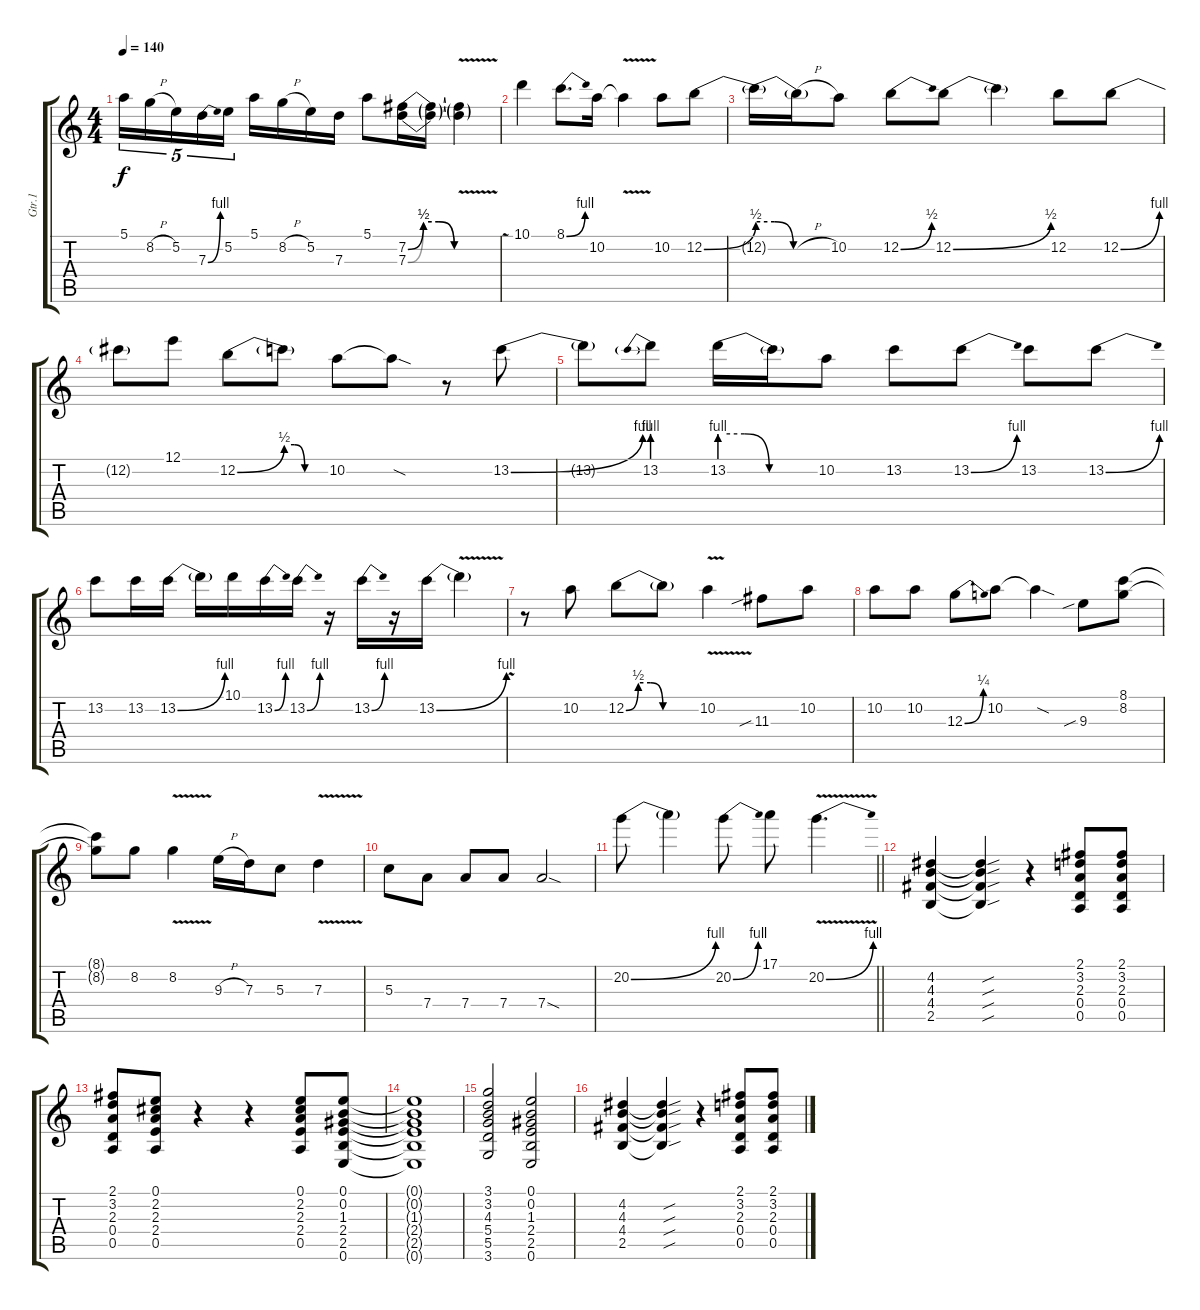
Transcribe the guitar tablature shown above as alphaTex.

\track ("Gtr.1" "Gtr.1") {instrument overdrivenguitar}
\staff {score tabs}
\tuning (E4 B3 G3 D3 A2 E2) {hide}
\ts (4 4)
\tempo 140
\clef g2
\ks c
5.1.16{tu (5 4) dy f} 8.2{h}.16{tu (5 4)} 5.2.16{tu (5 4)} 7.3{be (bend 0 0 60 4)}.16{tu (5 4)} 5.2.16{tu (5 4)} 5.1.16 8.2{h}.16 5.2.16 7.3.16 5.1.8 (7.2{be (custom 0 0 10 2 20 2 30 0 60 0)} 7.3{be (custom 0 0 10 2 20 2 30 0 60 0)}).16 (7.2{t} 7.3{t}).16 (7.2{v t} 7.3{v t}).4 |
10.1.4 8.1{be (bend 0 0 60 4)}.8{d} 10.2.16 10.2{v t}.4 10.2.8 12.2{be (bend 0 0 60 2)}.8 |
12.2{be (custom 0 2 15 2 30 0 60 0) t}.16 12.2{h t}.16 10.2.8 12.2{be (bend 0 0 60 2)}.8 12.2{be (bend 0 0 60 2)}.8 12.2{t}.4 12.2.8 12.2{be (bend 0 0 60 4)}.8 |
12.2{t}.8 12.1.8 12.2{be (bend 0 0 60 2)}.8 12.2{be (custom 0 2 15 2 30 0 60 0) t}.8 10.2.8 10.2{sod t}.8 r.8 13.2{be (bend 0 0 60 4)}.8 |
13.2{t}.8 13.2{be (prebend 0 4 60 4)}.8 13.2{be (custom 0 4 15 4 30 0 60 0)}.16 13.2{t}.16 10.2.8 13.2.8 13.2{be (bend 0 0 60 4)}.8 13.2.8 13.2{be (bend 0 0 60 4)}.8 |
13.2.8 13.2.16 13.2{be (bend 0 0 60 4)}.16 13.2{t}.16 10.1.16 13.2{be (bend 0 0 60 4)}.16 13.2{be (bend 0 0 60 4)}.16 r.16 13.2{be (bend 0 0 60 4)}.16 r.16 13.2{be (bend 0 0 60 4)}.16 13.2{v t}.4 |
r.8 10.2.8 12.2{be (custom 0 0 10 2 20 2 30 0 60 0)}.8 12.2{t}.8 10.2{v}.4 11.3{sib}.8 10.2.8 |
10.2.8 10.2.8 12.3{be (bend 0 0 60 1)}.8 10.2.8 10.2{sod t}.4 9.3{sib}.8 (8.1 8.2).8 |
(8.1{t} 8.2{t}).8 8.2.8 8.2{v}.4 9.3{h}.16 7.3.16 5.3.8 7.3{v}.4 |
5.3.8 7.4.8 7.4.8 7.4.8 7.4{sod}.2 |
\barLineRight lightlight
20.2{be (bend 0 0 60 4)}.8 20.2{t}.4 20.2{be (bend 0 0 60 4)}.8 17.1.8 20.2{be (bend 0 0 60 4) v}.4{d} |
(4.2 4.3 4.4 2.5).4 (4.2{sou t} 4.3{sou t} 4.4{sou t} 2.5{sou t}).4 r.4 (2.1 3.2 2.3 0.4 0.5).8 (2.1 3.2 2.3 0.4 0.5).8 |
(2.1 3.2 2.3 0.4 0.5).8 (0.1 2.2 2.3 2.4 0.5).8 r.4 r.4 (0.1 2.2 2.3 2.4 0.5).8 (0.1 0.2 1.3 2.4 2.5 0.6).8 |
(0.1{t} 0.2{t} 1.3{t} 2.4{t} 2.5{t} 0.6{t}).1 |
(3.1 3.2 4.3 5.4 5.5 3.6).2 (0.1 0.2 1.3 2.4 2.5 0.6).2 |
(4.2 4.3 4.4 2.5).4 (4.2{sou t} 4.3{sou t} 4.4{sou t} 2.5{sou t}).4 r.4 (2.1 3.2 2.3 0.4 0.5).8 (2.1 3.2 2.3 0.4 0.5).8
